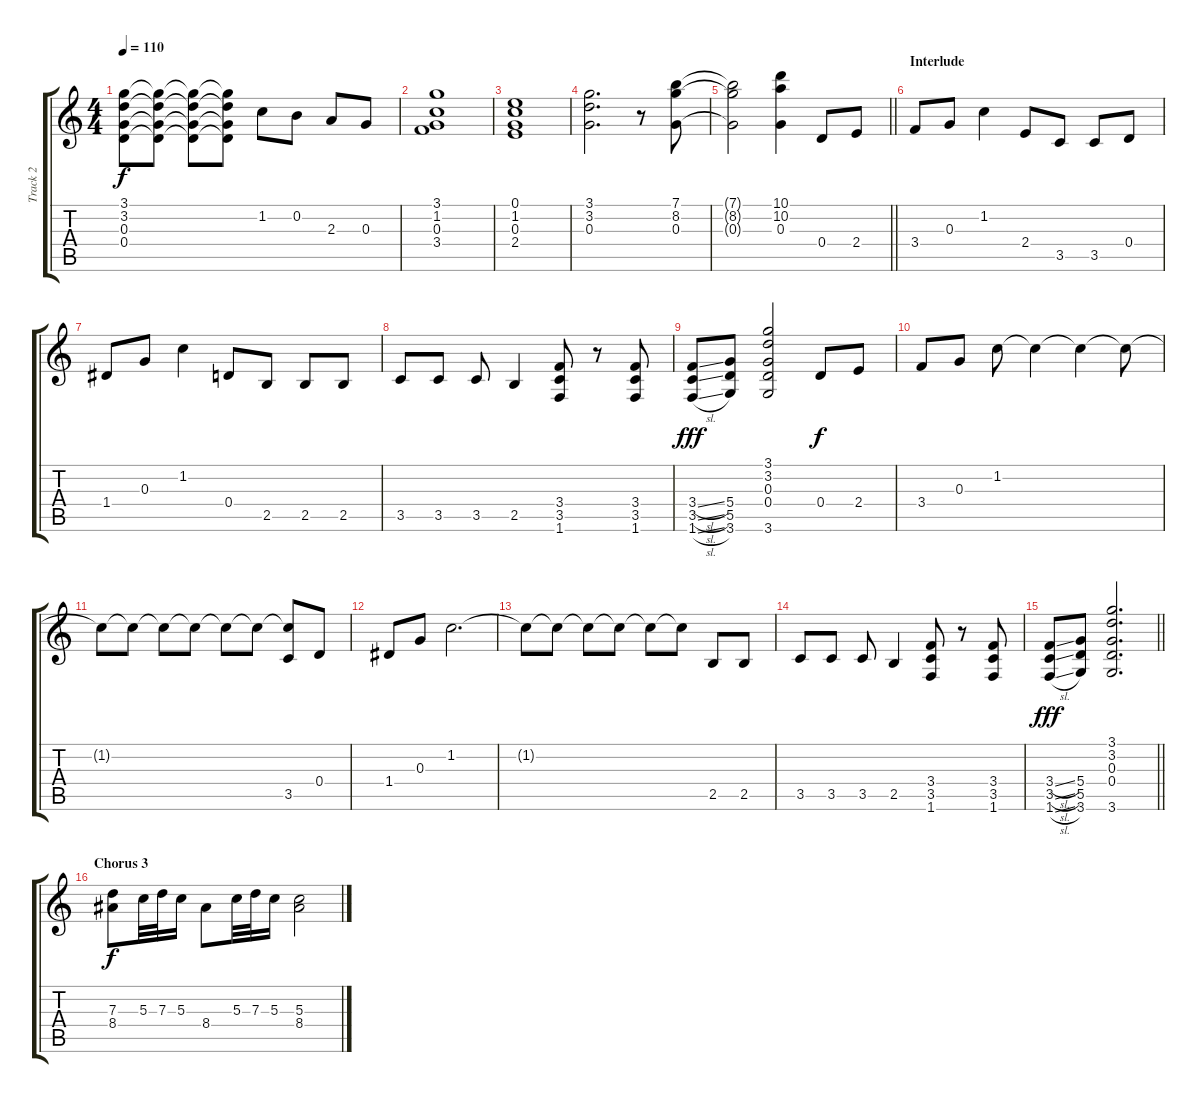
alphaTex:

\track ("Track 2" "Track 2") {instrument electricguitarjazz}
\staff {score tabs}
\tuning (E4 B3 G3 D3 A2 E2) {hide}
\ts (4 4)
\tempo 110
\clef g2
\ks aminor
(3.1{t} 3.2{t} 0.3{t} 0.4{t}).8{dy f} (3.1{t} 3.2{t} 0.3{t} 0.4{t}).8 (3.1{t} 3.2{t} 0.3{t} 0.4{t}).8 (3.1{t} 3.2{t} 0.3{t} 0.4{t}).8 1.2.8 0.2.8 2.3.8 0.3.8 |
(3.1 1.2 0.3 3.4).1 |
(0.1 1.2 0.3 2.4).1 |
(3.1 3.2 0.3).2{d} r.8 (7.1 8.2 0.3).8 |
\barLineRight lightlight
(7.1{t} 8.2{t} 0.3{t}).2 (10.1 10.2 0.3).4 0.4.8 2.4.8 |
\section ("" "Interlude")
3.4.8 0.3.8 1.2.4 2.4.8 3.5.8 3.5.8 0.4.8 |
1.4.8 0.3.8 1.2.4 0.4.8 2.5.8 2.5.8 2.5.8 |
3.5.8 3.5.8 3.5.8 2.5.4 (3.4 3.5 1.6).8 r.8 (3.4 3.5 1.6).8 |
(3.4{sl} 3.5{sl} 1.6{sl}).8{dy fff} (5.4 5.5 3.6).8 (3.1 3.2 0.3 0.4 3.6).2 0.4.8{dy f} 2.4.8 |
3.4.8 0.3.8 1.2.8 1.2{t}.4 1.2{t}.4 1.2{t}.8 |
1.2{t}.8 1.2{t}.8 1.2{t}.8 1.2{t}.8 1.2{t}.8 1.2{t}.8 (1.2{t} 3.5).8 0.4.8 |
1.4.8 0.3.8 1.2.2{d} |
1.2{t}.8 1.2{t}.8 1.2{t}.8 1.2{t}.8 1.2{t}.8 1.2{t}.8 2.5.8 2.5.8 |
3.5.8 3.5.8 3.5.8 2.5.4 (3.4 3.5 1.6).8 r.8 (3.4 3.5 1.6).8 |
\barLineRight lightlight
(3.4{sl} 3.5{sl} 1.6{sl}).8{dy fff} (5.4 5.5 3.6).8 (3.1 3.2 0.3 0.4 3.6).2{d} |
\section ("" "Chorus 3")
(7.3 8.4).8{dy f} 5.3.32 7.3.32 5.3.16 8.4.8 5.3.32 7.3.32 5.3.16 (5.3 8.4).2
